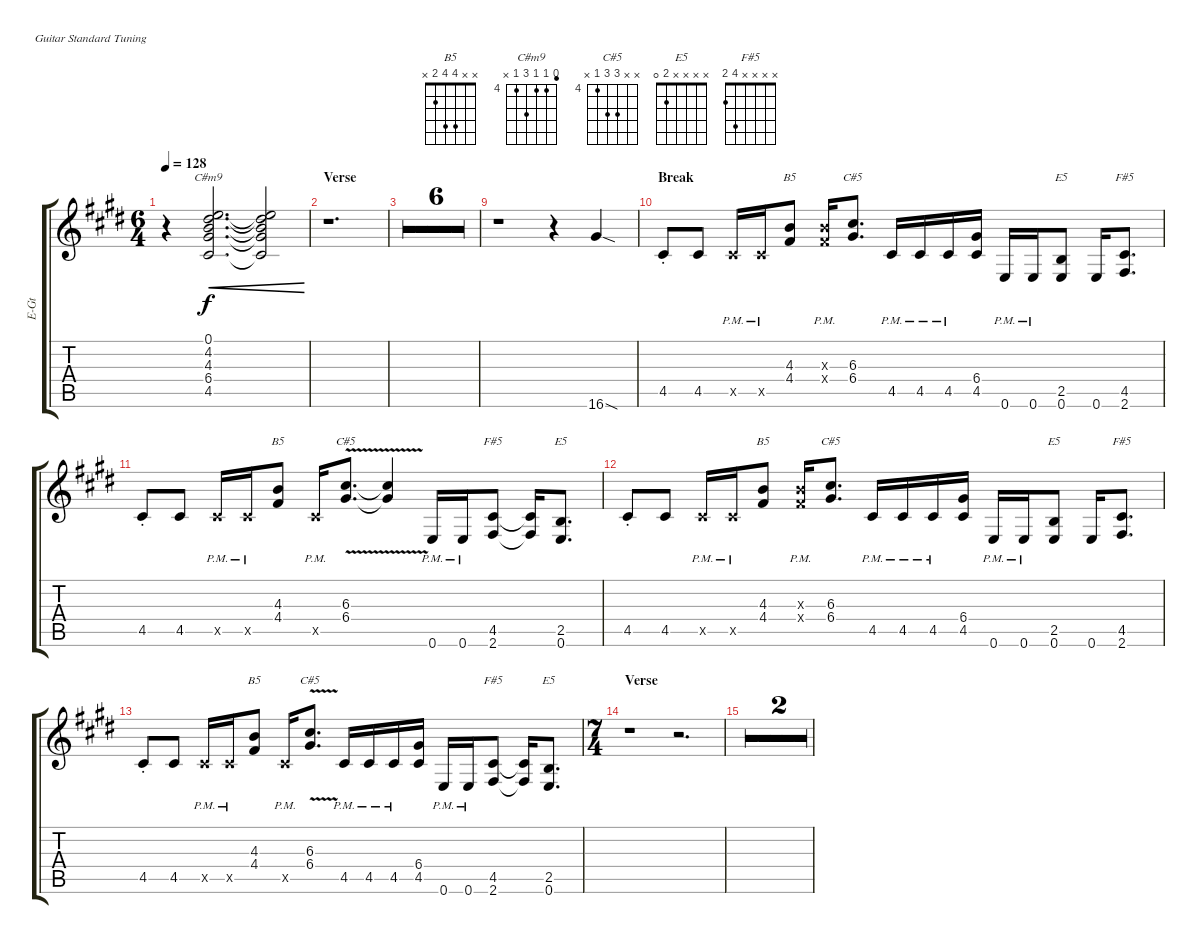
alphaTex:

\defaultSystemsLayout 4
\bracketExtendMode groupsimilarinstruments
\otherSystemsTrackNameOrientation horizontal
\track ("Rhythm Guitar I" "E-Gt") {multiBarRest instrument distortionguitar}
\staff {score tabs}
\tuning (E4 B3 G3 D3 A2 E2)
\chord ("B5" x x 4 4 2 x) {showfingering false}
\chord ("C#m9" 3 4 4 6 4 x) {firstfret 4 showfingering false}
\chord ("C#5" x x 6 6 4 x) {firstfret 4 showfingering false}
\chord ("E5" x x x x 2 0) {showfingering false}
\chord ("F#5" x x x x 4 2) {showfingering false}
\ts (6 4)
\tempo 128
\clef g2
\ks e
r.4{dy f} (0.1{acc forcenatural} 4.2{acc #} 4.3{acc forcenatural} 6.4{acc #} 4.5{acc #}).2{d ch "C#m9" cre} (0.1{t acc forcenatural} 4.2{t acc #} 4.3{t acc forcenatural} 6.4{t acc #} 4.5{t acc #}).2{cre} |
\section ("" "Verse")
r.1{d} |
r.1{d} |
r.1{d} |
r.1{d} |
r.1{d} |
r.1{d} |
r.1{d} |
r.1 r.4 16.6{sod acc #}.4 |
\section ("" "Break")
4.5{st acc #}.8 4.5{acc #}.8 4.5{pm x acc #}.16 4.5{pm x acc #}.16 (4.4{acc #} 4.3{acc forcenatural}).8{ch "B5"} (4.4{pm x acc #} 4.3{pm x acc forcenatural}).16 (6.4{acc #} 6.3{acc #}).8{d ch "C#5"} 4.5{pm acc #}.16 4.5{pm acc #}.16 4.5{pm acc #}.16 (4.5{acc #} 6.4{acc #}).16 0.6{pm acc forcenatural}.16 0.6{pm acc forcenatural}.16 (0.6{acc forcenatural} 2.5{acc forcenatural}).8{ch "E5"} 0.6{acc forcenatural}.16 (2.6{acc #} 4.5{acc #}).8{d ch "F#5"} |
4.5{st acc #}.8 4.5{acc #}.8 4.5{pm x acc #}.16 4.5{pm x acc #}.16 (4.4{acc #} 4.3{acc forcenatural}).8{ch "B5"} 4.5{pm x acc #}.16 (6.4{v acc #} 6.3{v acc #}).8{d ch "C#5"} (6.3{v t acc #} 6.4{v t acc #}).4 0.6{pm acc forcenatural}.16 0.6{pm acc forcenatural}.16 (2.6{acc #} 4.5{acc #}).8{ch "F#5"} (2.6{t acc #} 4.5{t acc #}).16 (2.5{acc forcenatural} 0.6{acc forcenatural}).8{d ch "E5"} |
4.5{st acc #}.8 4.5{acc #}.8 4.5{pm x acc #}.16 4.5{pm x acc #}.16 (4.4{acc #} 4.3{acc forcenatural}).8{ch "B5"} (4.4{pm x acc #} 4.3{pm x acc forcenatural}).16 (6.4{acc #} 6.3{acc #}).8{d ch "C#5"} 4.5{pm acc #}.16 4.5{pm acc #}.16 4.5{pm acc #}.16 (4.5{acc #} 6.4{acc #}).16 0.6{pm acc forcenatural}.16 0.6{pm acc forcenatural}.16 (0.6{acc forcenatural} 2.5{acc forcenatural}).8{ch "E5"} 0.6{acc forcenatural}.16 (2.6{acc #} 4.5{acc #}).8{d ch "F#5"} |
4.5{st acc #}.8 4.5{acc #}.8 4.5{pm x acc #}.16 4.5{pm x acc #}.16 (4.4{acc #} 4.3{acc forcenatural}).8{ch "B5"} 4.5{pm x acc #}.16 (6.4{v acc #} 6.3{v acc #}).8{d ch "C#5"} 4.5{pm acc #}.16 4.5{pm acc #}.16 4.5{pm acc #}.16 (4.5{acc #} 6.4{acc #}).16 0.6{pm acc forcenatural}.16 0.6{pm acc forcenatural}.16 (2.6{acc #} 4.5{acc #}).8{ch "F#5"} (2.6{t acc #} 4.5{t acc #}).16 (2.5{acc forcenatural} 0.6{acc forcenatural}).8{d ch "E5"} |
\ts (7 4)
\beaming (8 2 2 2 2 2 2 2)
\section ("" "Verse")
r.1 r.2{d} |
r.1 r.2{d} |
r.1 r.2{d}
